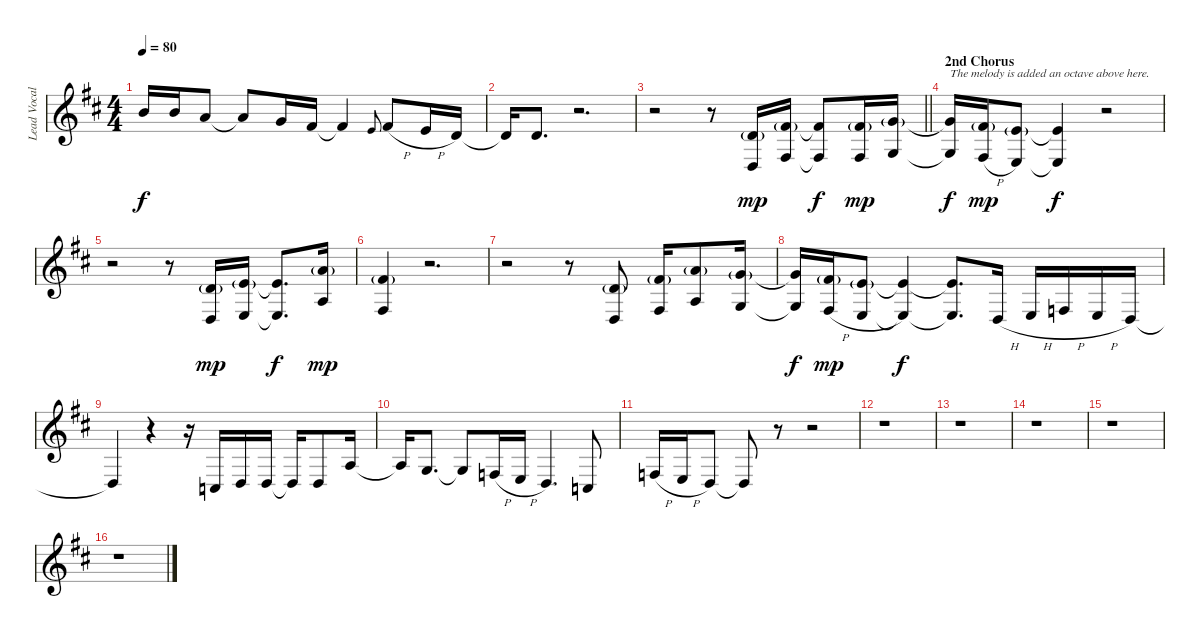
\track ("Lead Vocal" "Lead Vocal") {instrument flute}
\staff {score}
\tuning (E4 B3 G3 D3 A2 E2) {hide}
\ts (4 4)
\tempo 80
\clef g2
\ks d
7.1.16{dy f} 7.1.16 5.1.8 5.1{t}.8 8.2.16 7.2.16 7.2{t}.4 5.2.8{gr onbeat} 7.2{h}.8 5.2{h}.16 3.2.16 |
3.2{t}.16 3.2.8{d} r.2{d} |
\barLineRight lightlight
r.2 r.8 (3.2{g} 0.4).16{dy mp} (2.1{g} 4.4).16 (2.1{t} 4.4{t}).8{dy f} (2.1{g} 4.4).16{dy mp} (3.1{g} 5.4).16 |
\section ("" "2nd Chorus")
(3.1{t} 5.4{t}).16{txt "The melody is added an octave above here." dy f} (2.1{h g} 4.4{h}).16{dy mp} (0.1{g} 2.4).8 (0.1{t} 2.4{t}).4{dy f} r.2 |
r.2 r.8 (3.2{g} 0.4).16{dy mp} (0.1{g} 2.4).16 (0.1{t} 2.4{t}).8{d dy f} (5.1{g} 2.3).16{dy mp} |
(2.1{g} 4.4).4 r.2{d} |
r.2 r.8 (3.2{g} 0.4).8 (2.1{g} 4.4).16 (5.1{g} 2.3).8 (3.1{g} 5.4).16 |
(3.1{t} 5.4{t}).16{dy f} (2.1{h g} 4.4{h}).16{dy mp} (0.1{g} 2.4{h}).8 (0.1{t} 2.4{t}).4{dy f} (0.1{t} 2.4{t}).8{d} 0.4{h}.16 2.4{h}.16 3.4{h}.16 2.4{h}.16 0.4.16 |
0.4{t}.4 r.4 r.16 3.5.16 0.4.16 0.4.16 0.4{t}.16 0.4.8 2.3.16 |
2.3{t}.16 0.3.8{d} 0.3{t}.8 3.4{h}.16 2.4{h}.16 0.4.4{d} 3.5.8 |
3.4{h}.16 2.4{h}.16 0.4.8 0.4{t}.8 r.8 r.2 |
r.1 |
r.1 |
r.1 |
r.1 |
r.1
